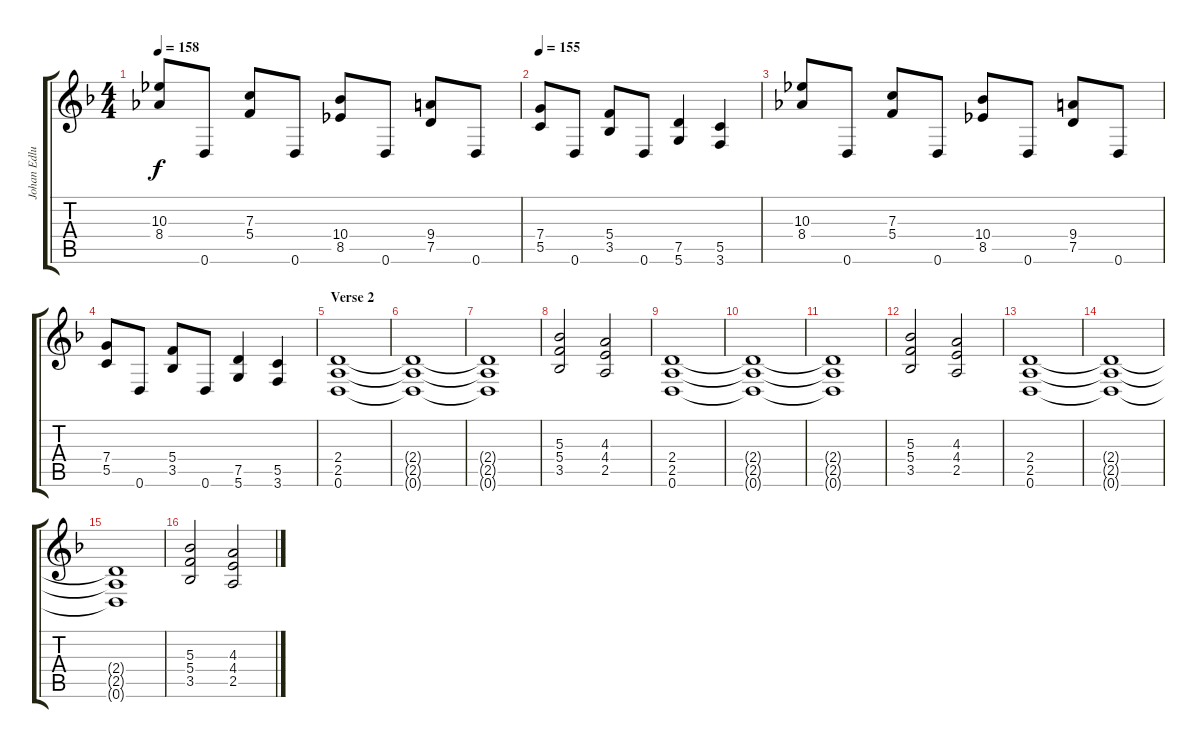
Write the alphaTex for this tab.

\track ("Johan Edlund" "Johan Edlu") {instrument distortionguitar}
\staff {score tabs}
\tuning (D4 A3 F3 C3 G2 D2) {hide}
\ts (4 4)
\tempo 158
\clef g2
\ks dminor
(10.3 8.4).8{dy f} 0.6.8 (7.3 5.4).8 0.6.8 (10.4 8.5).8 0.6.8 (9.4 7.5).8 0.6.8 |
\tempo 155
(7.4 5.5).8 0.6.8 (5.4 3.5).8 0.6.8 (7.5 5.6).4 (5.5 3.6).4 |
(10.3 8.4).8 0.6.8 (7.3 5.4).8 0.6.8 (10.4 8.5).8 0.6.8 (9.4 7.5).8 0.6.8 |
(7.4 5.5).8 0.6.8 (5.4 3.5).8 0.6.8 (7.5 5.6).4 (5.5 3.6).4 |
\section ("" "Verse 2")
(2.4 2.5 0.6).1 |
(2.4{t} 2.5{t} 0.6{t}).1 |
(2.4{t} 2.5{t} 0.6{t}).1 |
(5.3 5.4 3.5).2 (4.3 4.4 2.5).2 |
(2.4 2.5 0.6).1 |
(2.4{t} 2.5{t} 0.6{t}).1 |
(2.4{t} 2.5{t} 0.6{t}).1 |
(5.3 5.4 3.5).2 (4.3 4.4 2.5).2 |
(2.4 2.5 0.6).1 |
(2.4{t} 2.5{t} 0.6{t}).1 |
(2.4{t} 2.5{t} 0.6{t}).1 |
(5.3 5.4 3.5).2 (4.3 4.4 2.5).2
